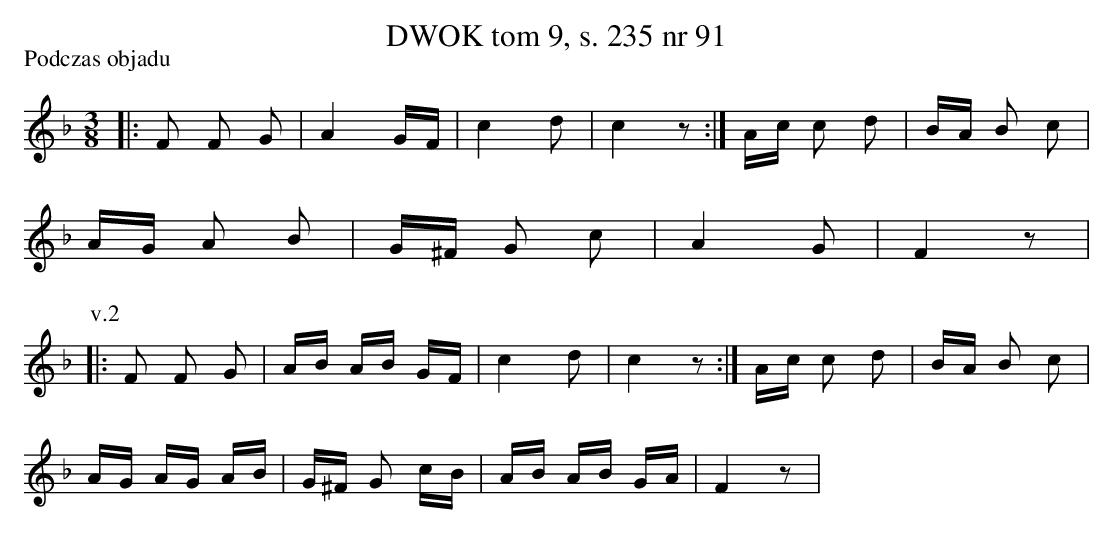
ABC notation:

X:1
T:DWOK tom 9, s. 235 nr 91
L:1/16
M:3/8
P:Podczas objadu
K:F
|:F2 F2 G2|A4 GF|c4 d2|c4 z2:|Ac c2 d2|BA B2 c2|
AG A2 B2|G^F G2 c2|A4 G2|F4 z2|
P:v.2
|:F2 F2 G2|AB AB GF|c4 d2|c4 z2:|Ac c2 d2|BA B2 c2|
AG AG AB|G^F G2 cB|AB AB GA|F4 z2|
